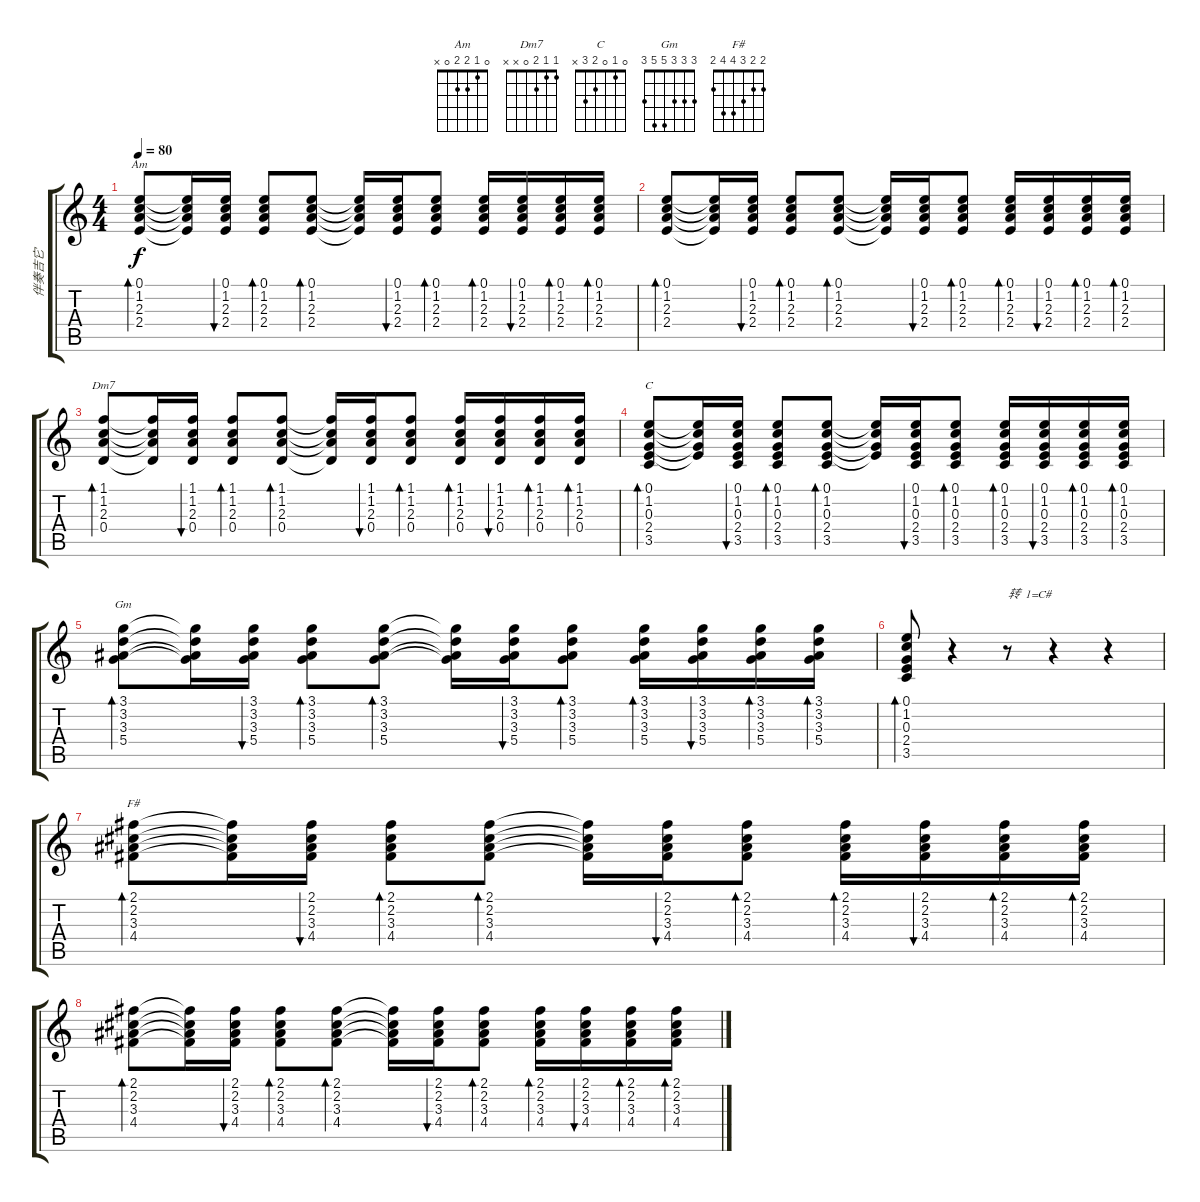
\track ("伴奏吉它" "伴奏吉它") {instrument acousticguitarsteel}
\staff {score tabs}
\tuning (E4 B3 G3 D3 A2 E2) {hide}
\chord ("Am" 0 1 2 2 0 x)
\chord ("Dm7" 1 1 2 0 x x)
\chord ("C" 0 1 0 2 3 x)
\chord ("Gm" 3 3 3 5 5 3)
\chord ("F#" 2 2 3 4 4 2)
\ts (4 4)
\tempo 80
\clef g2
\ks c
(0.1 1.2 2.3 2.4).8{bd 60 ch "Am" dy f} (0.1{t} 1.2{t} 2.3{t} 2.4{t}).16 (0.1 1.2 2.3 2.4).16{bu 60} (0.1 1.2 2.3 2.4).8{bd 60} (0.1 1.2 2.3 2.4).8{bd 60} (0.1{t} 1.2{t} 2.3{t} 2.4{t}).16 (0.1 1.2 2.3 2.4).16{bu 60} (0.1 1.2 2.3 2.4).8{bd 60} (0.1 1.2 2.3 2.4).16{bd 60} (0.1 1.2 2.3 2.4).16{bu 60} (0.1 1.2 2.3 2.4).16{bd 60} (0.1 1.2 2.3 2.4).16{bd 60} |
(0.1 1.2 2.3 2.4).8{bd 60} (0.1{t} 1.2{t} 2.3{t} 2.4{t}).16 (0.1 1.2 2.3 2.4).16{bu 60} (0.1 1.2 2.3 2.4).8{bd 60} (0.1 1.2 2.3 2.4).8{bd 60} (0.1{t} 1.2{t} 2.3{t} 2.4{t}).16 (0.1 1.2 2.3 2.4).16{bu 60} (0.1 1.2 2.3 2.4).8{bd 60} (0.1 1.2 2.3 2.4).16{bd 60} (0.1 1.2 2.3 2.4).16{bu 60} (0.1 1.2 2.3 2.4).16{bd 60} (0.1 1.2 2.3 2.4).16{bd 60} |
(1.1 1.2 2.3 0.4).8{bd 60 ch "Dm7"} (1.1{t} 1.2{t} 2.3{t} 0.4{t}).16 (1.1 1.2 2.3 0.4).16{bu 60} (1.1 1.2 2.3 0.4).8{bd 60} (1.1 1.2 2.3 0.4).8{bd 60} (1.1{t} 1.2{t} 2.3{t} 0.4{t}).16 (1.1 1.2 2.3 0.4).16{bu 60} (1.1 1.2 2.3 0.4).8{bd 60} (1.1 1.2 2.3 0.4).16{bd 60} (1.1 1.2 2.3 0.4).16{bu 60} (1.1 1.2 2.3 0.4).16{bd 60} (1.1 1.2 2.3 0.4).16{bd 60} |
(0.1 1.2 0.3 2.4 3.5).8{bd 60 ch "C"} (0.1{t} 1.2{t} 0.3{t} 2.4{t}).16 (0.1 1.2 0.3 2.4 3.5).16{bu 60} (0.1 1.2 0.3 2.4 3.5).8{bd 60} (0.1 1.2 0.3 2.4 3.5).8{bd 60} (0.1{t} 1.2{t} 0.3{t} 2.4{t}).16 (0.1 1.2 0.3 2.4 3.5).16{bu 60} (0.1 1.2 0.3 2.4 3.5).8{bd 60} (0.1 1.2 0.3 2.4 3.5).16{bd 60} (0.1 1.2 0.3 2.4 3.5).16{bu 60} (0.1 1.2 0.3 2.4 3.5).16{bd 60} (0.1 1.2 0.3 2.4 3.5).16{bd 60} |
(3.1 3.2 3.3 5.4).8{bd 60 ch "Gm"} (3.1{t} 3.2{t} 3.3{t} 5.4{t}).16 (3.1 3.2 3.3 5.4).16{bu 60} (3.1 3.2 3.3 5.4).8{bd 60} (3.1 3.2 3.3 5.4).8{bd 60} (3.1{t} 3.2{t} 3.3{t} 5.4{t}).16 (3.1 3.2 3.3 5.4).16{bu 60} (3.1 3.2 3.3 5.4).8{bd 60} (3.1 3.2 3.3 5.4).16{bd 60} (3.1 3.2 3.3 5.4).16{bu 60} (3.1 3.2 3.3 5.4).16{bd 60} (3.1 3.2 3.3 5.4).16{bd 60} |
(0.1 1.2 0.3 2.4 3.5).8{bd 60} r.4 r.8{txt "转  1=C#"} r.4 r.4 |
(2.1 2.2 3.3 4.4).8{bd 60 ch "F#"} (2.1{t} 2.2{t} 3.3{t} 4.4{t}).16 (2.1 2.2 3.3 4.4).16{bu 60} (2.1 2.2 3.3 4.4).8{bd 60} (2.1 2.2 3.3 4.4).8{bd 60} (2.1{t} 2.2{t} 3.3{t} 4.4{t}).16 (2.1 2.2 3.3 4.4).16{bu 60} (2.1 2.2 3.3 4.4).8{bd 60} (2.1 2.2 3.3 4.4).16{bd 60} (2.1 2.2 3.3 4.4).16{bu 60} (2.1 2.2 3.3 4.4).16{bd 60} (2.1 2.2 3.3 4.4).16{bd 60} |
(2.1 2.2 3.3 4.4).8{bd 60} (2.1{t} 2.2{t} 3.3{t} 4.4{t}).16 (2.1 2.2 3.3 4.4).16{bu 60} (2.1 2.2 3.3 4.4).8{bd 60} (2.1 2.2 3.3 4.4).8{bd 60} (2.1{t} 2.2{t} 3.3{t} 4.4{t}).16 (2.1 2.2 3.3 4.4).16{bu 60} (2.1 2.2 3.3 4.4).8{bd 60} (2.1 2.2 3.3 4.4).16{bd 60} (2.1 2.2 3.3 4.4).16{bu 60} (2.1 2.2 3.3 4.4).16{bd 60} (2.1 2.2 3.3 4.4).16{bd 60}
